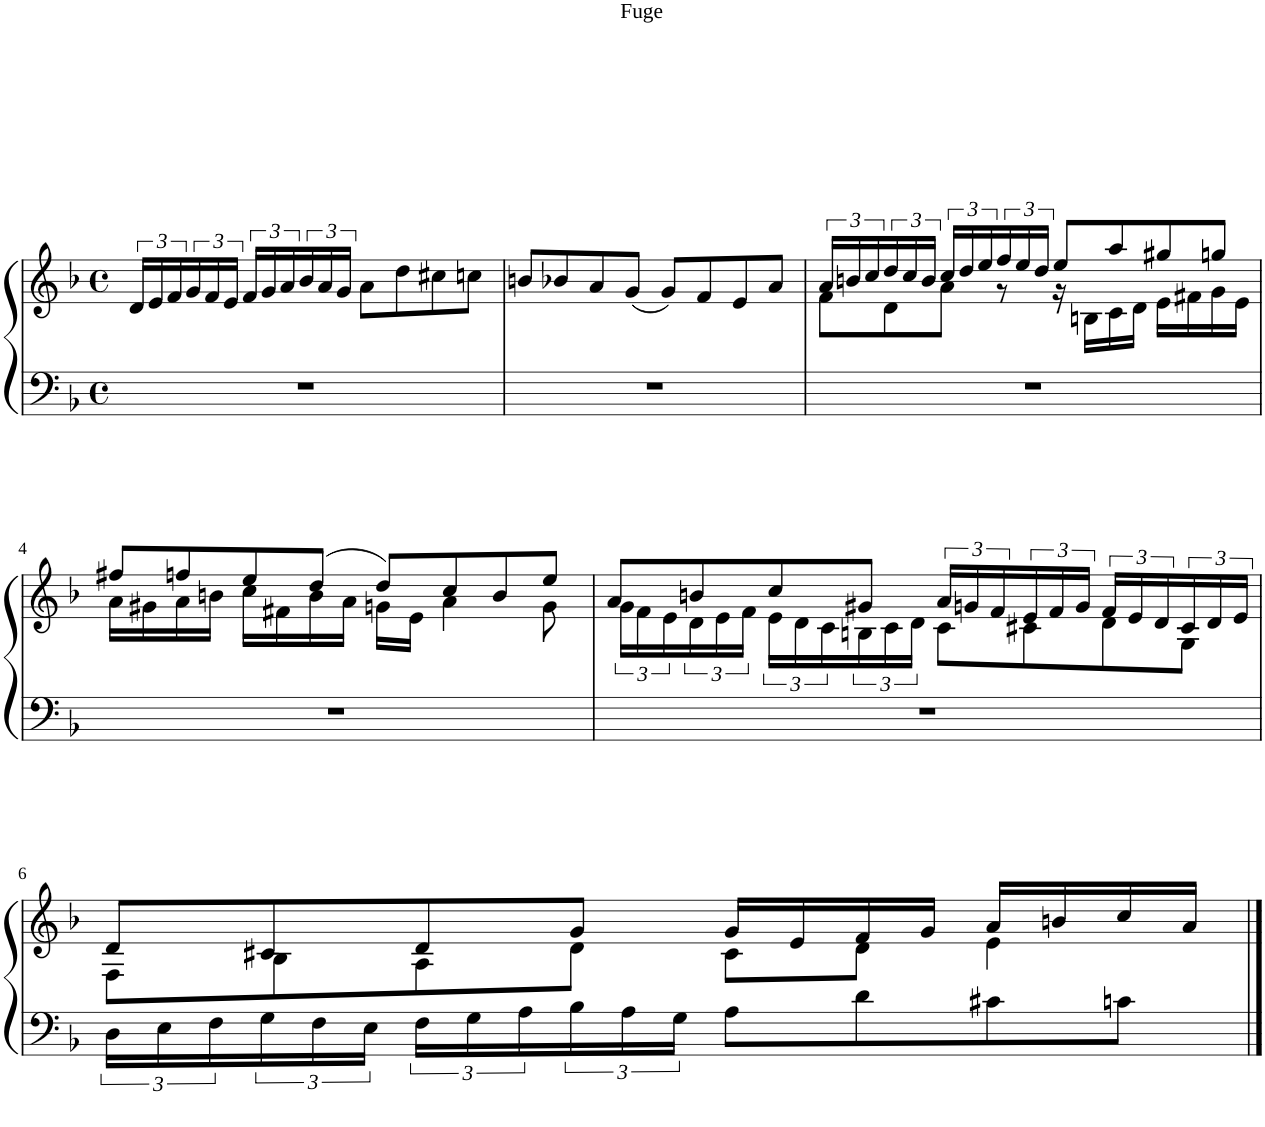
**kern	**kern
*part1	*part1
*staff2	*staff1
*I"Klavier	*
*clefF4	*clefG2
*k[b-]	*k[b-]
*d:	*d:
*M4/4	*M4/4
*met(c)	*met(c)
=1	=1
*	*^
1r	1ryy	24d/LL
.	.	24e/
.	.	24f/
.	.	24g/
.	.	24f/
.	.	24e/JJ
.	.	24f/LL
.	.	24g/
.	.	24a/
.	.	24b-/
.	.	24a/
.	.	24g/JJ
.	.	8a\L
.	.	8dd\
.	.	8cc#X\
.	.	8ccn\J
=2	=2	=2
1r	1ryy	8bn/L
.	.	8b-X/
.	.	8a/
.	.	(8g/J
.	.	8g/L)
.	.	8f/
.	.	8e/
.	.	8a/J
=3	=3	=3
1r	24a/LL	8f\L
.	24bn/	.
.	24cc/	.
.	24dd/	8d\
.	24cc/	.
.	24b/JJ	.
.	24cc/LL	8a\J
.	24dd/	.
.	24ee/	.
.	24ff/	8r
.	24ee/	.
.	24dd/JJ	.
.	8ee/L	16r
.	.	16Bn\LL
.	8aa/	16c\
.	.	16d\JJ
.	8gg#X/	16e\LL
.	.	16f#X\
.	8ggn/J	16g\
.	.	16e\JJ
!!LO:LB:g=z	!!
=4	=4	=4
1r	8ff#X/L	16a\LL
.	.	16g#X\
.	8ffn/	16a\
.	.	16bn\JJ
.	8ee/	16cc\LL
.	.	16f#X\
.	(8dd/J	16b\
.	.	16a\JJ
.	8dd/L)	16gn\LL
.	.	16e\JJ
.	8cc/	4a\
.	8b/	.
.	8ee/J	8g\
=5	=5	=5
1r	8a/L	24g\LL
.	.	24f\
.	.	24e\
.	8bn/	24d\
.	.	24e\
.	.	24f\JJ
.	8cc/	24e\LL
.	.	24d\
.	.	24c\
.	8g#X/J	24Bn\
.	.	24c\
.	.	24d\JJ
.	24a/LL	8c\L
.	24gn/	.
.	24f/	.
.	24e/	8c#X\
.	24f/	.
.	24g/JJ	.
.	24f/LL	8d\
.	24e/	.
.	24d/	.
.	24c#/	8G\J
.	24d/	.
.	24e/JJ	.
!!LO:LB:g=z	!!
=6	=6	=6
*^	*	*
1ryy	24D\LL	8d/L	8F\L
.	24E\	.	.
.	24F\	.	.
.	24G\	8c#X/	8B-\
.	24F\	.	.
.	24E\JJ	.	.
.	24F\LL	8d/	8A\
.	24G\	.	.
.	24A\	.	.
.	24B-\	8g/J	8d\J
.	24A\	.	.
.	24G\JJ	.	.
.	8A\L	16g/LL	8c#\L
.	.	16e/	.
.	8d\	16f/	8d\J
.	.	16g/JJ	.
.	8c#X\	16a/LL	4e\
.	.	16bn/	.
.	8cn\J	16cc/	.
.	.	16a/JJ	.
*v	*v	*	*
*	*v	*v
==	==
*-	*-
